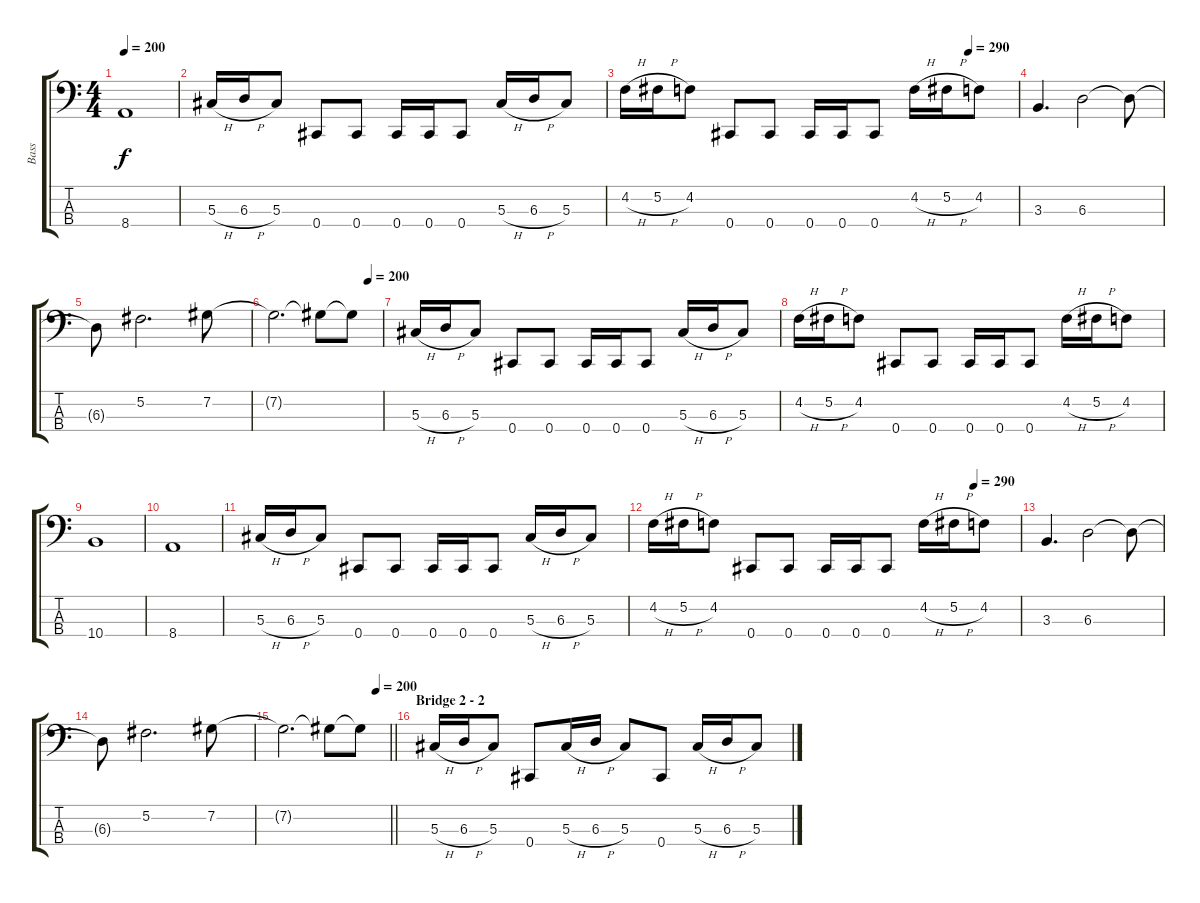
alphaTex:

\track ("Bass" "Bass") {instrument electricbassfinger}
\staff {score tabs}
\tuning (Gb2 Db2 Ab1 Db1) {hide}
\ts (4 4)
\tempo 200
\clef f4
\ks c
8.4.1{dy f} |
5.3{h}.16 6.3{h}.16 5.3.8 0.4.8 0.4.8 0.4.16 0.4.16 0.4.8 5.3{h}.16 6.3{h}.16 5.3.8 |
\tempo (290 0.875)
4.2{h}.16 5.2{h}.16 4.2.8 0.4.8 0.4.8 0.4.16 0.4.16 0.4.8 4.2{h}.16 5.2{h}.16 4.2.8 |
3.3.4{d} 6.3.2 6.3{t}.8 |
6.3{t}.8 5.2.2{d} 7.2.8 |
\tempo (200 0.875)
7.2{t}.2{d} 7.2{t}.8 7.2{t}.8 |
5.3{h}.16 6.3{h}.16 5.3.8 0.4.8 0.4.8 0.4.16 0.4.16 0.4.8 5.3{h}.16 6.3{h}.16 5.3.8 |
4.2{h}.16 5.2{h}.16 4.2.8 0.4.8 0.4.8 0.4.16 0.4.16 0.4.8 4.2{h}.16 5.2{h}.16 4.2.8 |
10.4.1 |
8.4.1 |
5.3{h}.16 6.3{h}.16 5.3.8 0.4.8 0.4.8 0.4.16 0.4.16 0.4.8 5.3{h}.16 6.3{h}.16 5.3.8 |
\tempo (290 0.875)
4.2{h}.16 5.2{h}.16 4.2.8 0.4.8 0.4.8 0.4.16 0.4.16 0.4.8 4.2{h}.16 5.2{h}.16 4.2.8 |
3.3.4{d} 6.3.2 6.3{t}.8 |
6.3{t}.8 5.2.2{d} 7.2.8 |
\tempo (200 0.875)
\barLineRight lightlight
7.2{t}.2{d} 7.2{t}.8 7.2{t}.8 |
\section ("" "Bridge 2 - 2")
5.3{h}.16 6.3{h}.16 5.3.8 0.4.8 5.3{h}.16 6.3{h}.16 5.3.8 0.4.8 5.3{h}.16 6.3{h}.16 5.3.8
